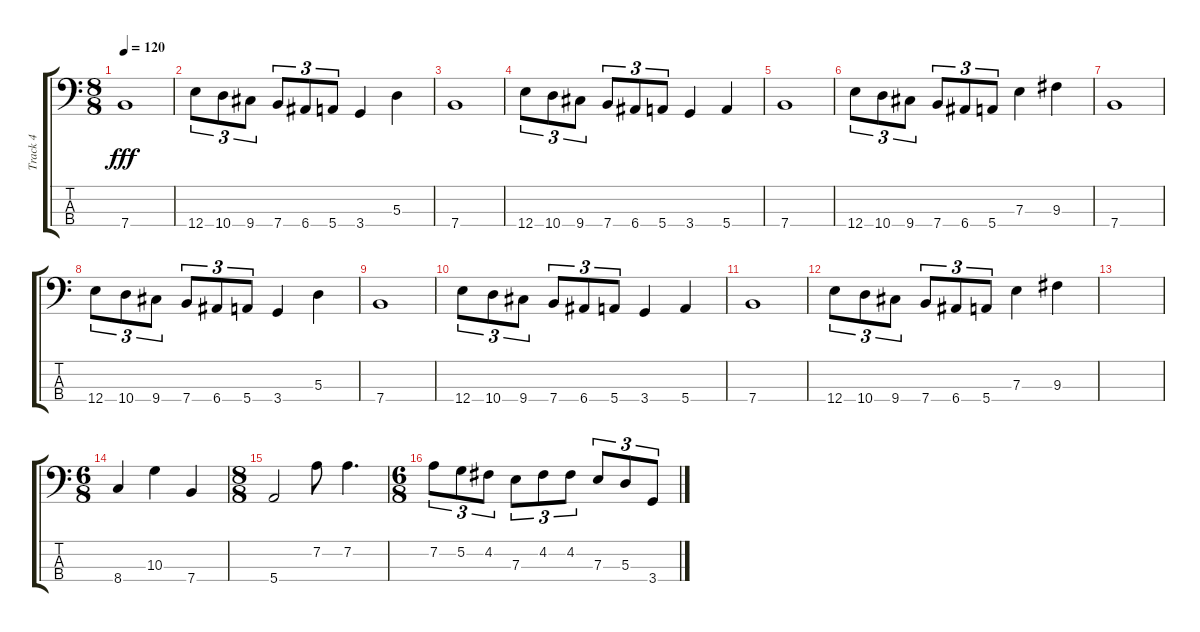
\track ("Track 4" "Track 4") {instrument electricbassfinger}
\staff {score tabs}
\tuning (G2 D2 A1 E1) {hide}
\ts (8 8)
\tempo 120
\clef f4
\ks c
7.4.1{dy fff} |
12.4.8{tu (3 2)} 10.4.8{tu (3 2)} 9.4.8{tu (3 2)} 7.4.8{tu (3 2)} 6.4.8{tu (3 2)} 5.4.8{tu (3 2)} 3.4.4 5.3.4 |
7.4.1 |
12.4.8{tu (3 2)} 10.4.8{tu (3 2)} 9.4.8{tu (3 2)} 7.4.8{tu (3 2)} 6.4.8{tu (3 2)} 5.4.8{tu (3 2)} 3.4.4 5.4.4 |
7.4.1 |
12.4.8{tu (3 2)} 10.4.8{tu (3 2)} 9.4.8{tu (3 2)} 7.4.8{tu (3 2)} 6.4.8{tu (3 2)} 5.4.8{tu (3 2)} 7.3.4 9.3.4 |
7.4.1 |
12.4.8{tu (3 2)} 10.4.8{tu (3 2)} 9.4.8{tu (3 2)} 7.4.8{tu (3 2)} 6.4.8{tu (3 2)} 5.4.8{tu (3 2)} 3.4.4 5.3.4 |
7.4.1 |
12.4.8{tu (3 2)} 10.4.8{tu (3 2)} 9.4.8{tu (3 2)} 7.4.8{tu (3 2)} 6.4.8{tu (3 2)} 5.4.8{tu (3 2)} 3.4.4 5.4.4 |
7.4.1 |
12.4.8{tu (3 2)} 10.4.8{tu (3 2)} 9.4.8{tu (3 2)} 7.4.8{tu (3 2)} 6.4.8{tu (3 2)} 5.4.8{tu (3 2)} 7.3.4 9.3.4 |
|
\ts (6 8)
8.4.4 10.3.4 7.4.4 |
\ts (8 8)
5.4.2 7.2.8 7.2.4{d} |
\ts (6 8)
7.2.8{tu (3 2)} 5.2.8{tu (3 2)} 4.2.8{tu (3 2)} 7.3.8{tu (3 2)} 4.2.8{tu (3 2)} 4.2.8{tu (3 2)} 7.3.8{tu (3 2)} 5.3.8{tu (3 2)} 3.4.8{tu (3 2)}
